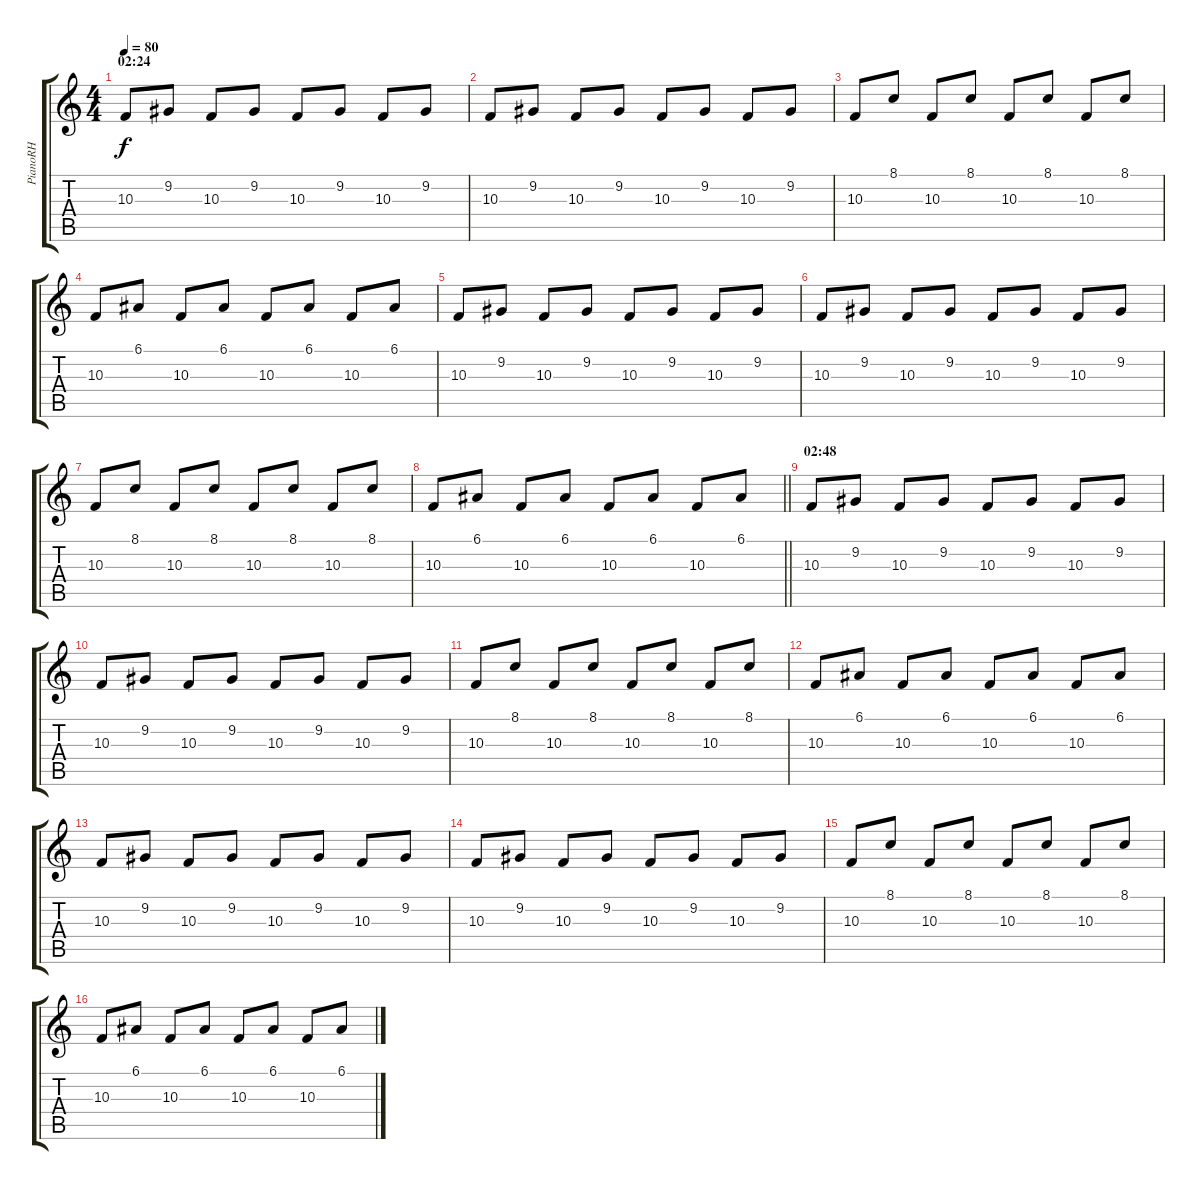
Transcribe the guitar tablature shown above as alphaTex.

\track ("PianoRH" "PianoRH") {instrument brightacousticpiano}
\staff {score tabs}
\tuning (E4 B3 G3 D3 A2 E2) {hide}
\ts (4 4)
\section ("" "02:24")
\tempo 80
\clef g2
\ks c
10.3.8{dy f} 9.2.8 10.3.8 9.2.8 10.3.8 9.2.8 10.3.8 9.2.8 |
10.3.8 9.2.8 10.3.8 9.2.8 10.3.8 9.2.8 10.3.8 9.2.8 |
10.3.8 8.1.8 10.3.8 8.1.8 10.3.8 8.1.8 10.3.8 8.1.8 |
10.3.8 6.1.8 10.3.8 6.1.8 10.3.8 6.1.8 10.3.8 6.1.8 |
10.3.8 9.2.8 10.3.8 9.2.8 10.3.8 9.2.8 10.3.8 9.2.8 |
10.3.8 9.2.8 10.3.8 9.2.8 10.3.8 9.2.8 10.3.8 9.2.8 |
10.3.8 8.1.8 10.3.8 8.1.8 10.3.8 8.1.8 10.3.8 8.1.8 |
\barLineRight lightlight
10.3.8 6.1.8 10.3.8 6.1.8 10.3.8 6.1.8 10.3.8 6.1.8 |
\section ("" "02:48")
10.3.8 9.2.8 10.3.8 9.2.8 10.3.8 9.2.8 10.3.8 9.2.8 |
10.3.8 9.2.8 10.3.8 9.2.8 10.3.8 9.2.8 10.3.8 9.2.8 |
10.3.8 8.1.8 10.3.8 8.1.8 10.3.8 8.1.8 10.3.8 8.1.8 |
10.3.8 6.1.8 10.3.8 6.1.8 10.3.8 6.1.8 10.3.8 6.1.8 |
10.3.8 9.2.8 10.3.8 9.2.8 10.3.8 9.2.8 10.3.8 9.2.8 |
10.3.8 9.2.8 10.3.8 9.2.8 10.3.8 9.2.8 10.3.8 9.2.8 |
10.3.8 8.1.8 10.3.8 8.1.8 10.3.8 8.1.8 10.3.8 8.1.8 |
10.3.8 6.1.8 10.3.8 6.1.8 10.3.8 6.1.8 10.3.8 6.1.8
